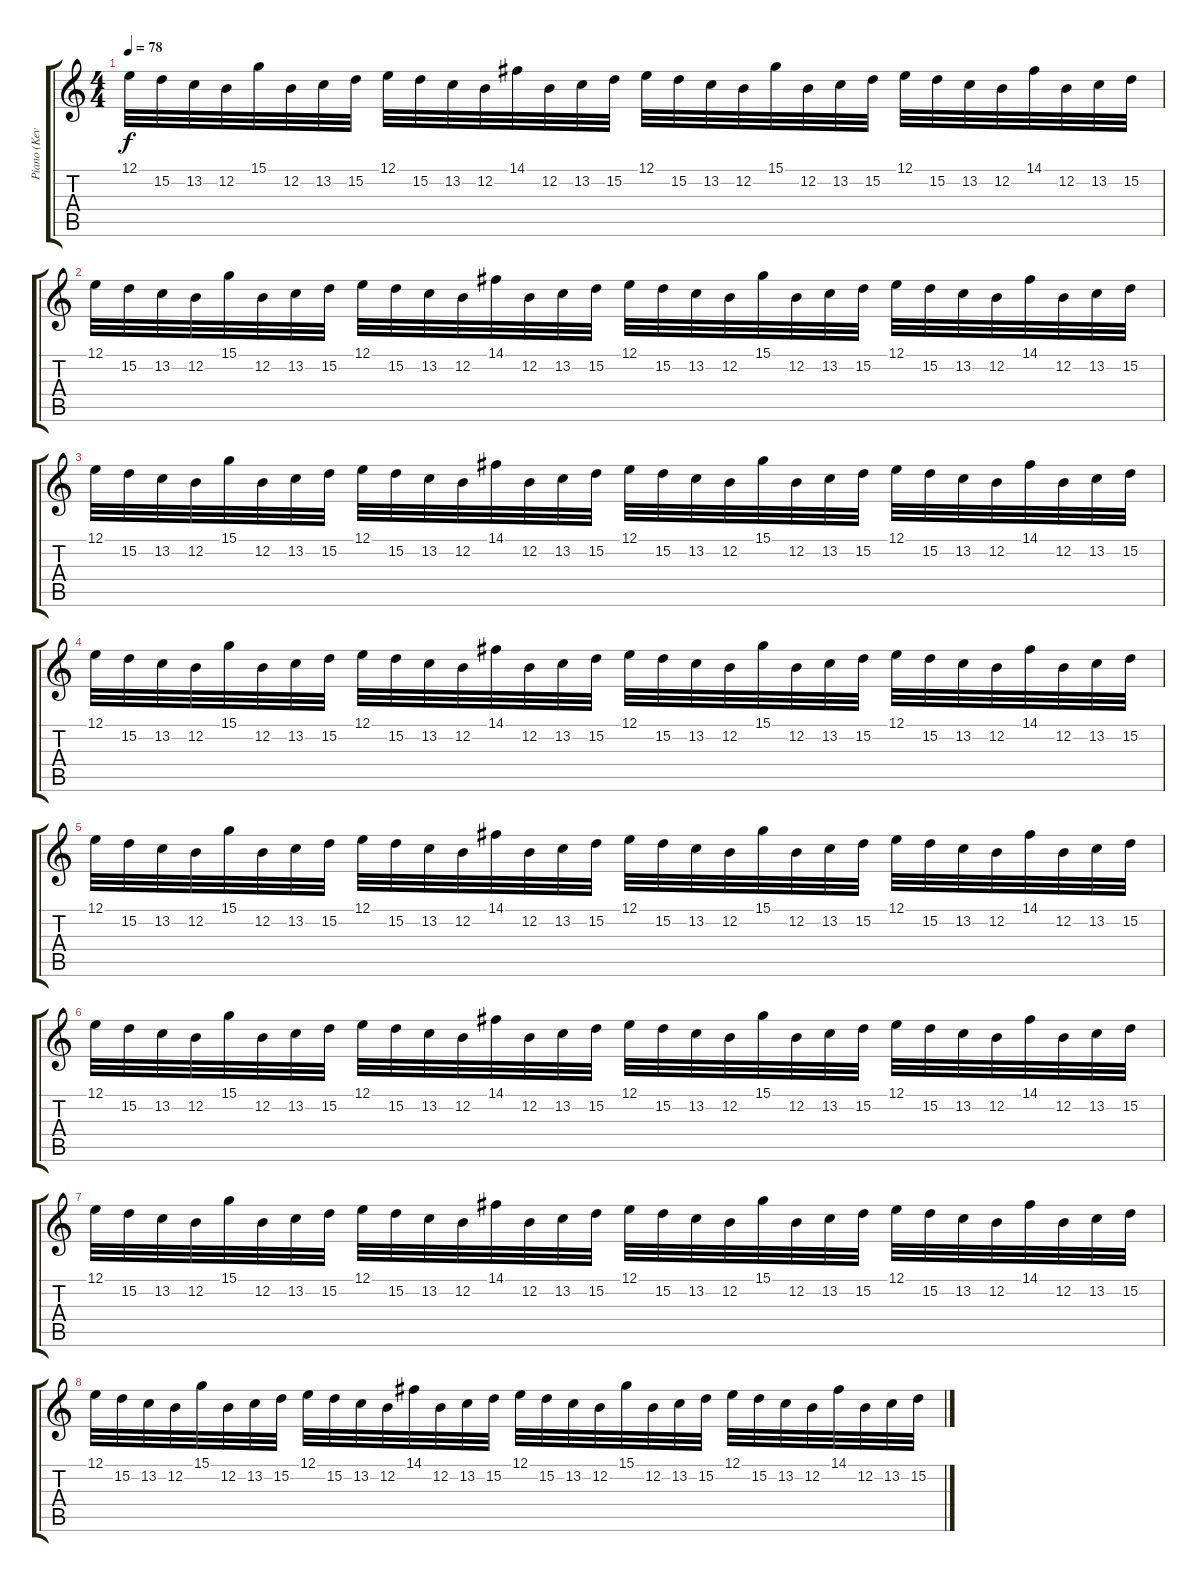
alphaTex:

\track ("Piano (Kevin Moore)" "Piano (Kev") {instrument acousticgrandpiano}
\staff {score tabs}
\tuning (E4 B3 G3 D3 A2 E2) {hide}
\ts (4 4)
\tempo 78
\clef g2
\ks c
12.1.32{dy f instrument acousticgrandpiano} 15.2.32 13.2.32 12.2.32 15.1.32 12.2.32 13.2.32 15.2.32 12.1.32 15.2.32 13.2.32 12.2.32 14.1.32 12.2.32 13.2.32 15.2.32 12.1.32 15.2.32 13.2.32 12.2.32 15.1.32 12.2.32 13.2.32 15.2.32 12.1.32 15.2.32 13.2.32 12.2.32 14.1.32 12.2.32 13.2.32 15.2.32 |
12.1.32 15.2.32 13.2.32 12.2.32 15.1.32 12.2.32 13.2.32 15.2.32 12.1.32 15.2.32 13.2.32 12.2.32 14.1.32 12.2.32 13.2.32 15.2.32 12.1.32 15.2.32 13.2.32 12.2.32 15.1.32 12.2.32 13.2.32 15.2.32 12.1.32 15.2.32 13.2.32 12.2.32 14.1.32 12.2.32 13.2.32 15.2.32 |
12.1.32 15.2.32 13.2.32 12.2.32 15.1.32 12.2.32 13.2.32 15.2.32 12.1.32 15.2.32 13.2.32 12.2.32 14.1.32 12.2.32 13.2.32 15.2.32 12.1.32 15.2.32 13.2.32 12.2.32 15.1.32 12.2.32 13.2.32 15.2.32 12.1.32 15.2.32 13.2.32 12.2.32 14.1.32 12.2.32 13.2.32 15.2.32 |
12.1.32 15.2.32 13.2.32 12.2.32 15.1.32 12.2.32 13.2.32 15.2.32 12.1.32 15.2.32 13.2.32 12.2.32 14.1.32 12.2.32 13.2.32 15.2.32 12.1.32 15.2.32 13.2.32 12.2.32 15.1.32 12.2.32 13.2.32 15.2.32 12.1.32 15.2.32 13.2.32 12.2.32 14.1.32 12.2.32 13.2.32 15.2.32 |
12.1.32 15.2.32 13.2.32 12.2.32 15.1.32 12.2.32 13.2.32 15.2.32 12.1.32 15.2.32 13.2.32 12.2.32 14.1.32 12.2.32 13.2.32 15.2.32 12.1.32 15.2.32 13.2.32 12.2.32 15.1.32 12.2.32 13.2.32 15.2.32 12.1.32 15.2.32 13.2.32 12.2.32 14.1.32 12.2.32 13.2.32 15.2.32 |
12.1.32 15.2.32 13.2.32 12.2.32 15.1.32 12.2.32 13.2.32 15.2.32 12.1.32 15.2.32 13.2.32 12.2.32 14.1.32 12.2.32 13.2.32 15.2.32 12.1.32 15.2.32 13.2.32 12.2.32 15.1.32 12.2.32 13.2.32 15.2.32 12.1.32 15.2.32 13.2.32 12.2.32 14.1.32 12.2.32 13.2.32 15.2.32 |
12.1.32 15.2.32 13.2.32 12.2.32 15.1.32 12.2.32 13.2.32 15.2.32 12.1.32 15.2.32 13.2.32 12.2.32 14.1.32 12.2.32 13.2.32 15.2.32 12.1.32 15.2.32 13.2.32 12.2.32 15.1.32 12.2.32 13.2.32 15.2.32 12.1.32 15.2.32 13.2.32 12.2.32 14.1.32 12.2.32 13.2.32 15.2.32 |
12.1.32 15.2.32 13.2.32 12.2.32 15.1.32 12.2.32 13.2.32 15.2.32 12.1.32 15.2.32 13.2.32 12.2.32 14.1.32 12.2.32 13.2.32 15.2.32 12.1.32 15.2.32 13.2.32 12.2.32 15.1.32 12.2.32 13.2.32 15.2.32 12.1.32 15.2.32 13.2.32 12.2.32 14.1.32 12.2.32 13.2.32 15.2.32
